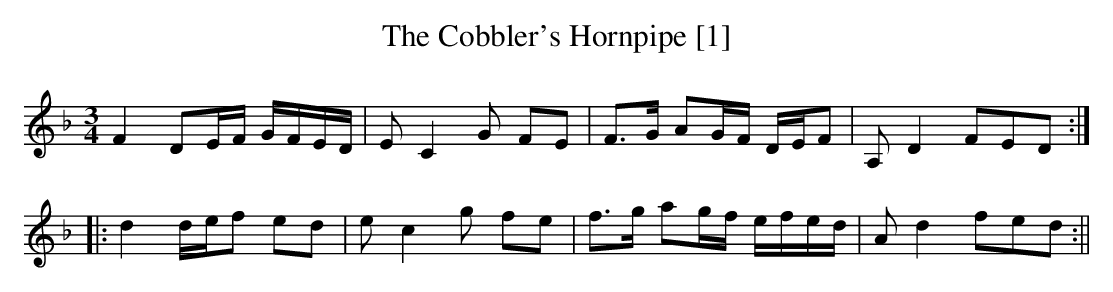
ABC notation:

X:1
T:The Cobbler's Hornpipe [1]
M:3/4
L:1/8
K:Dmin
F2 DE/F/ G/F/E/D/|E C2 G FE|F>G AG/F/ D/E/F|A, D2 FED:|
|:d2 d/e/f ed|e c2 g fe|f>g ag/f/ e/f/e/d/|A d2 fed:||
